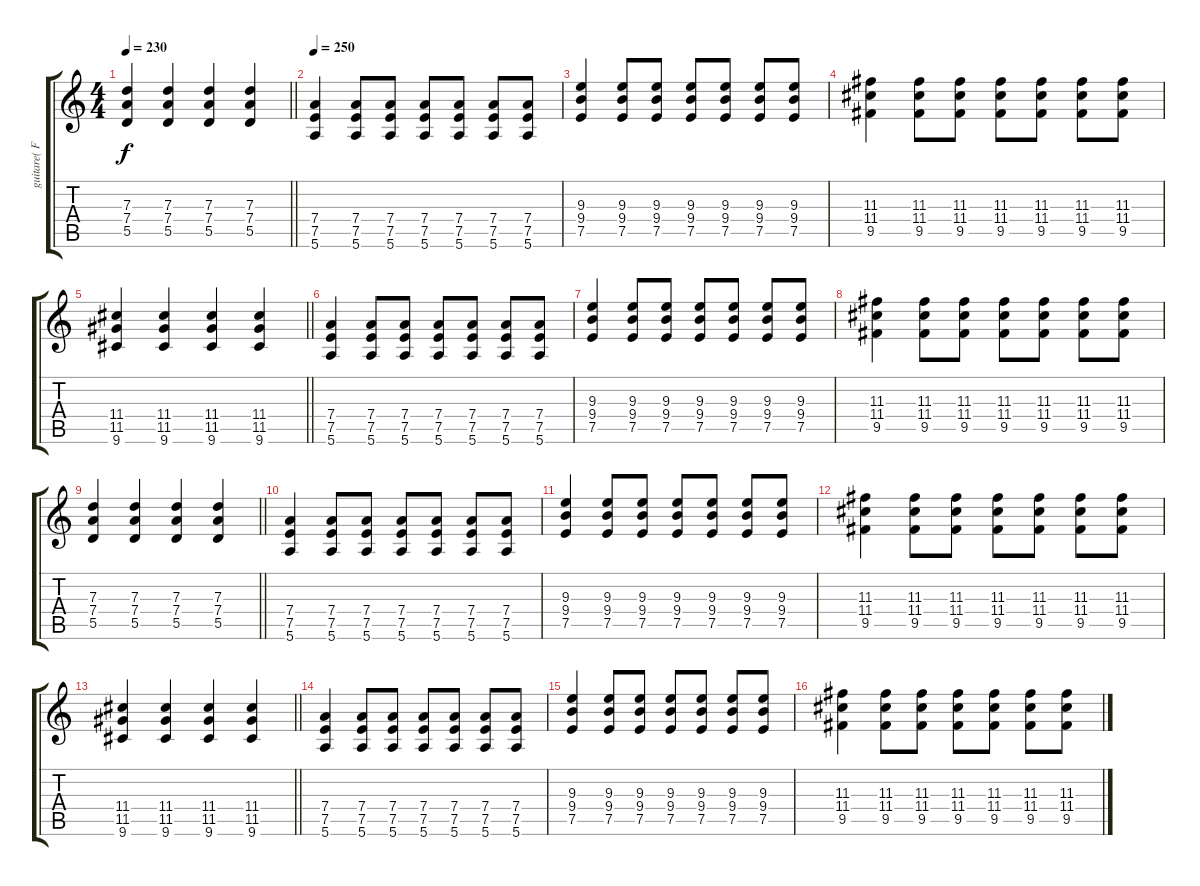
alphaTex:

\track ("guitare( Fred )" "guitare( F") {instrument distortionguitar}
\staff {score tabs}
\tuning (E4 B3 G3 D3 A2 E2) {hide}
\ts (4 4)
\tempo 230
\clef g2
\barLineRight lightlight
\ks c
(7.3 7.4 5.5).4{dy f} (7.3 7.4 5.5).4 (7.3 7.4 5.5).4 (7.3 7.4 5.5).4 |
\tempo 250
(7.4 7.5 5.6).4 (7.4 7.5 5.6).8 (7.4 7.5 5.6).8 (7.4 7.5 5.6).8 (7.4 7.5 5.6).8 (7.4 7.5 5.6).8 (7.4 7.5 5.6).8 |
(9.3 9.4 7.5).4 (9.3 9.4 7.5).8 (9.3 9.4 7.5).8 (9.3 9.4 7.5).8 (9.3 9.4 7.5).8 (9.3 9.4 7.5).8 (9.3 9.4 7.5).8 |
(11.3 11.4 9.5).4 (11.3 11.4 9.5).8 (11.3 11.4 9.5).8 (11.3 11.4 9.5).8 (11.3 11.4 9.5).8 (11.3 11.4 9.5).8 (11.3 11.4 9.5).8 |
\barLineRight lightlight
(11.4 11.5 9.6).4 (11.4 11.5 9.6).4 (11.4 11.5 9.6).4 (11.4 11.5 9.6).4 |
(7.4 7.5 5.6).4 (7.4 7.5 5.6).8 (7.4 7.5 5.6).8 (7.4 7.5 5.6).8 (7.4 7.5 5.6).8 (7.4 7.5 5.6).8 (7.4 7.5 5.6).8 |
(9.3 9.4 7.5).4 (9.3 9.4 7.5).8 (9.3 9.4 7.5).8 (9.3 9.4 7.5).8 (9.3 9.4 7.5).8 (9.3 9.4 7.5).8 (9.3 9.4 7.5).8 |
(11.3 11.4 9.5).4 (11.3 11.4 9.5).8 (11.3 11.4 9.5).8 (11.3 11.4 9.5).8 (11.3 11.4 9.5).8 (11.3 11.4 9.5).8 (11.3 11.4 9.5).8 |
\barLineRight lightlight
(7.3 7.4 5.5).4 (7.3 7.4 5.5).4 (7.3 7.4 5.5).4 (7.3 7.4 5.5).4 |
(7.4 7.5 5.6).4 (7.4 7.5 5.6).8 (7.4 7.5 5.6).8 (7.4 7.5 5.6).8 (7.4 7.5 5.6).8 (7.4 7.5 5.6).8 (7.4 7.5 5.6).8 |
(9.3 9.4 7.5).4 (9.3 9.4 7.5).8 (9.3 9.4 7.5).8 (9.3 9.4 7.5).8 (9.3 9.4 7.5).8 (9.3 9.4 7.5).8 (9.3 9.4 7.5).8 |
(11.3 11.4 9.5).4 (11.3 11.4 9.5).8 (11.3 11.4 9.5).8 (11.3 11.4 9.5).8 (11.3 11.4 9.5).8 (11.3 11.4 9.5).8 (11.3 11.4 9.5).8 |
\barLineRight lightlight
(11.4 11.5 9.6).4 (11.4 11.5 9.6).4 (11.4 11.5 9.6).4 (11.4 11.5 9.6).4 |
(7.4 7.5 5.6).4 (7.4 7.5 5.6).8 (7.4 7.5 5.6).8 (7.4 7.5 5.6).8 (7.4 7.5 5.6).8 (7.4 7.5 5.6).8 (7.4 7.5 5.6).8 |
(9.3 9.4 7.5).4 (9.3 9.4 7.5).8 (9.3 9.4 7.5).8 (9.3 9.4 7.5).8 (9.3 9.4 7.5).8 (9.3 9.4 7.5).8 (9.3 9.4 7.5).8 |
(11.3 11.4 9.5).4 (11.3 11.4 9.5).8 (11.3 11.4 9.5).8 (11.3 11.4 9.5).8 (11.3 11.4 9.5).8 (11.3 11.4 9.5).8 (11.3 11.4 9.5).8
